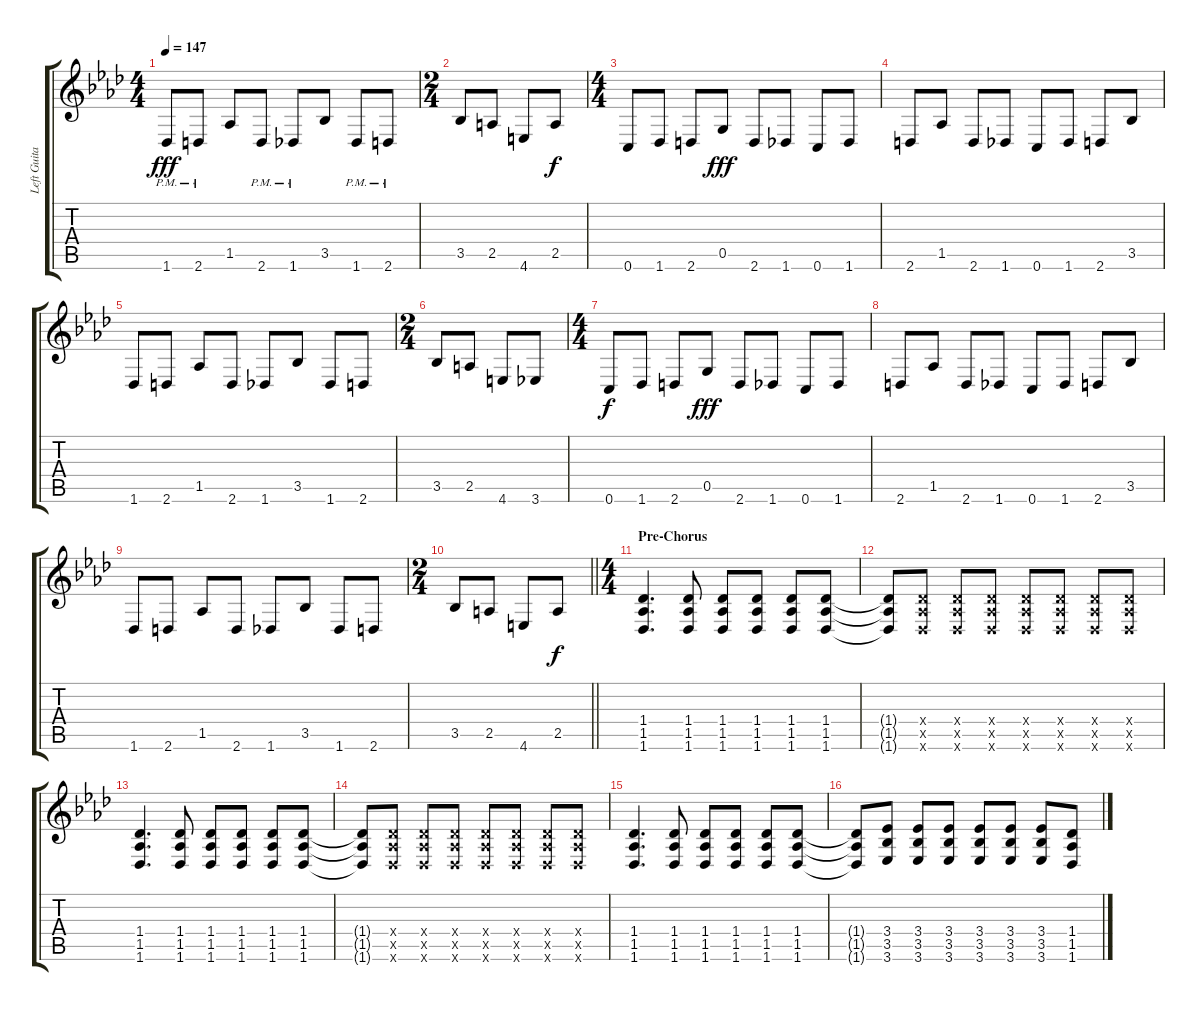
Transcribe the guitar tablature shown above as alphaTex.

\track ("Left Guitar" "Left Guita") {instrument overdrivenguitar}
\staff {score tabs}
\tuning (D4 A3 F3 C3 G2 C2) {hide}
\ts (4 4)
\tempo 147
\clef g2
\ks ab
1.6{pm}.8{dy fff} 2.6{pm}.8 1.5.8 2.6{pm}.8 1.6{pm}.8 3.5.8 1.6{pm}.8 2.6{pm}.8 |
\ts (2 4)
3.5.8 2.5.8 4.6.8 2.5.8{dy f} |
\ts (4 4)
0.6.8 1.6.8 2.6.8 0.5.8{dy fff} 2.6.8 1.6.8 0.6.8 1.6.8 |
2.6.8 1.5.8 2.6.8 1.6.8 0.6.8 1.6.8 2.6.8 3.5.8 |
1.6.8 2.6.8 1.5.8 2.6.8 1.6.8 3.5.8 1.6.8 2.6.8 |
\ts (2 4)
3.5.8 2.5.8 4.6.8 3.6.8 |
\ts (4 4)
0.6.8{dy f} 1.6.8 2.6.8 0.5.8{dy fff} 2.6.8 1.6.8 0.6.8 1.6.8 |
2.6.8 1.5.8 2.6.8 1.6.8 0.6.8 1.6.8 2.6.8 3.5.8 |
1.6.8 2.6.8 1.5.8 2.6.8 1.6.8 3.5.8 1.6.8 2.6.8 |
\ts (2 4)
\barLineRight lightlight
3.5.8 2.5.8 4.6.8 2.5.8{dy f} |
\ts (4 4)
\section ("" "Pre-Chorus")
(1.4 1.5 1.6).4{d} (1.4 1.5 1.6).8 (1.4 1.5 1.6).8 (1.4 1.5 1.6).8 (1.4 1.5 1.6).8 (1.4 1.5 1.6).8 |
(1.4{t} 1.5{t} 1.6{t}).8 (1.4{x} 1.5{x} 1.6{x}).8 (1.4{x} 1.5{x} 1.6{x}).8 (1.4{x} 1.5{x} 1.6{x}).8 (1.4{x} 1.5{x} 1.6{x}).8 (1.4{x} 1.5{x} 1.6{x}).8 (1.4{x} 1.5{x} 1.6{x}).8 (1.4{x} 1.5{x} 1.6{x}).8 |
(1.4 1.5 1.6).4{d} (1.4 1.5 1.6).8 (1.4 1.5 1.6).8 (1.4 1.5 1.6).8 (1.4 1.5 1.6).8 (1.4 1.5 1.6).8 |
(1.4{t} 1.5{t} 1.6{t}).8 (1.4{x} 1.5{x} 1.6{x}).8 (1.4{x} 1.5{x} 1.6{x}).8 (1.4{x} 1.5{x} 1.6{x}).8 (1.4{x} 1.5{x} 1.6{x}).8 (1.4{x} 1.5{x} 1.6{x}).8 (1.4{x} 1.5{x} 1.6{x}).8 (1.4{x} 1.5{x} 1.6{x}).8 |
(1.4 1.5 1.6).4{d} (1.4 1.5 1.6).8 (1.4 1.5 1.6).8 (1.4 1.5 1.6).8 (1.4 1.5 1.6).8 (1.4 1.5 1.6).8 |
(1.4{t} 1.5{t} 1.6{t}).8 (3.4 3.5 3.6).8 (3.4 3.5 3.6).8 (3.4 3.5 3.6).8 (3.4 3.5 3.6).8 (3.4 3.5 3.6).8 (3.4 3.5 3.6).8 (1.4 1.5 1.6).8
